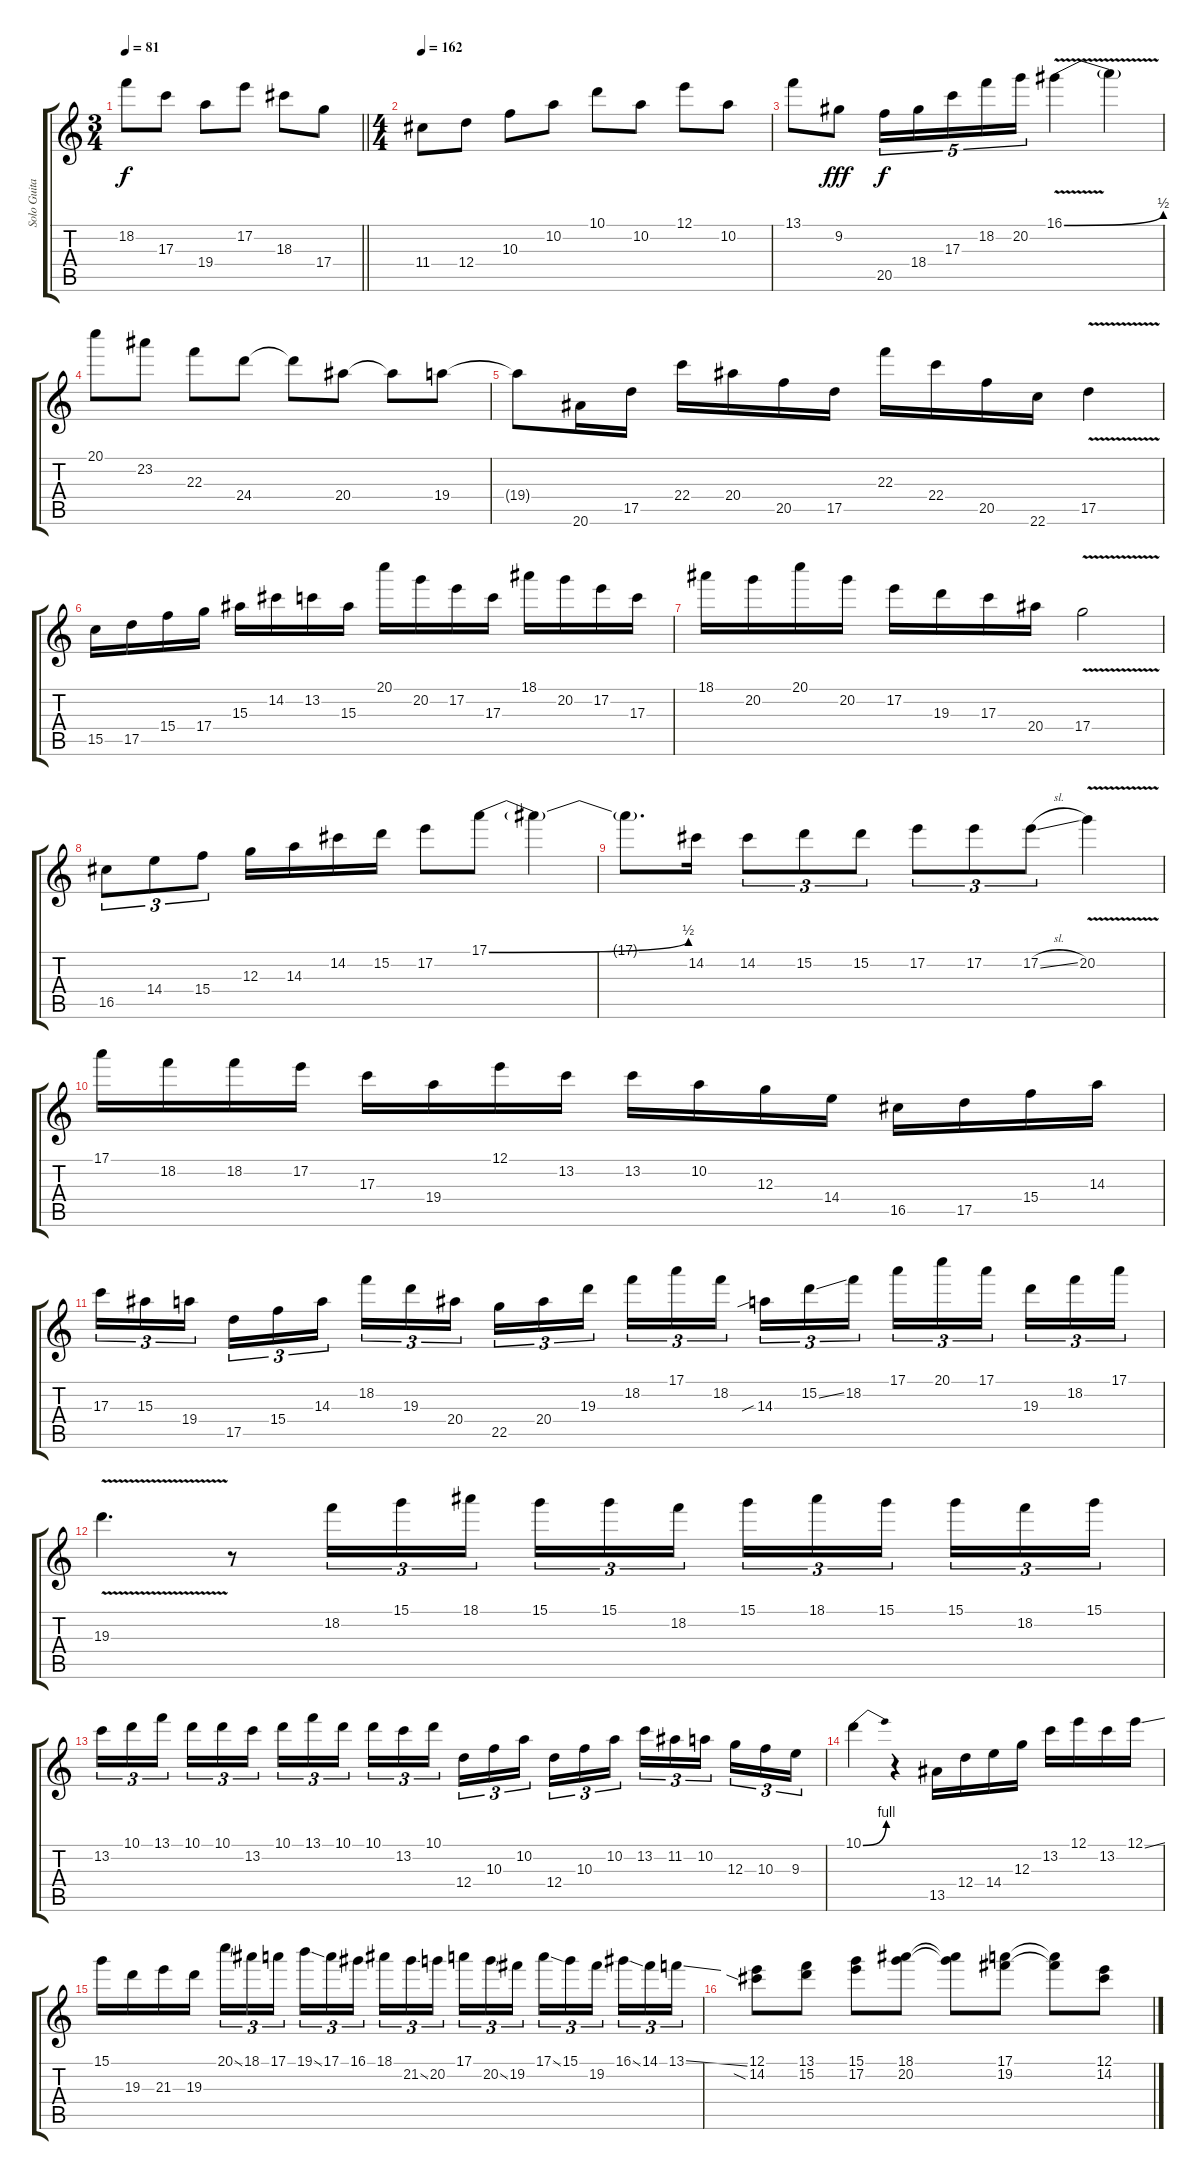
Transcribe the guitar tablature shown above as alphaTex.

\track ("Solo Guitar 1" "Solo Guita") {instrument distortionguitar}
\staff {score tabs}
\tuning (E4 B3 G3 D3 A2 D2) {hide}
\ts (3 4)
\tempo 81
\clef g2
\barLineRight lightlight
\ks c
18.2.8{dy f} 17.3.8 19.4.8 17.2.8 18.3.8 17.4.8 |
\ts (4 4)
\tempo 162
11.4.8 12.4.8 10.3.8 10.2.8 10.1.8 10.2.8 12.1.8 10.2.8 |
13.1.8 9.2.8{dy fff} 20.5.16{tu (5 4) dy f} 18.4.16{tu (5 4)} 17.3.16{tu (5 4)} 18.2.16{tu (5 4)} 20.2.16{tu (5 4)} 16.1{be (bend 0 0 60 2) v}.4 16.1{t}.4 |
20.1.8 23.2.8 22.3.8 24.4.8 24.4{t}.8 20.4.8 20.4{t}.8 19.4.8 |
19.4{t}.8 20.6.16 17.5.16 22.4.16 20.4.16 20.5.16 17.5.16 22.3.16 22.4.16 20.5.16 22.6.16 17.5{v}.4 |
15.5.16 17.5.16 15.4.16 17.4.16 15.3.16 14.2.16 13.2.16 15.3.16 20.1.16 20.2.16 17.2.16 17.3.16 18.1.16 20.2.16 17.2.16 17.3.16 |
18.1.16 20.2.16 20.1.16 20.2.16 17.2.16 19.3.16 17.3.16 20.4.16 17.4{v}.2 |
16.5.8{tu (3 2)} 14.4.8{tu (3 2)} 15.4.8{tu (3 2)} 12.3.16 14.3.16 14.2.16 15.2.16 17.2.8 17.1{be (bend 0 0 60 2)}.8 17.1{t}.4 |
17.1{t}.8{d} 14.2.16 14.2.8{tu (3 2)} 15.2.8{tu (3 2)} 15.2.8{tu (3 2)} 17.2.8{tu (3 2)} 17.2.8{tu (3 2)} 17.2{sl}.8{tu (3 2)} 20.2{v}.4 |
17.1.16 18.2.16 18.2.16 17.2.16 17.3.16 19.4.16 12.1.16 13.2.16 13.2.16 10.2.16 12.3.16 14.4.16 16.5.16 17.5.16 15.4.16 14.3.16 |
17.3.16{tu (3 2)} 15.3.16{tu (3 2)} 19.4.16{tu (3 2) beam splitsecondary} 17.5.16{tu (3 2)} 15.4.16{tu (3 2)} 14.3.16{tu (3 2)} 18.2.16{tu (3 2)} 19.3.16{tu (3 2)} 20.4.16{tu (3 2) beam splitsecondary} 22.5.16{tu (3 2)} 20.4.16{tu (3 2)} 19.3.16{tu (3 2)} 18.2.16{tu (3 2)} 17.1.16{tu (3 2)} 18.2.16{tu (3 2) beam splitsecondary} 14.3{sib}.16{tu (3 2)} 15.2{ss}.16{tu (3 2)} 18.2.16{tu (3 2)} 17.1.16{tu (3 2)} 20.1.16{tu (3 2)} 17.1.16{tu (3 2) beam splitsecondary} 19.3.16{tu (3 2)} 18.2.16{tu (3 2)} 17.1.16{tu (3 2)} |
19.3{v}.4{d} r.8 18.2.16{tu (3 2)} 15.1.16{tu (3 2)} 18.1.16{tu (3 2) beam splitsecondary} 15.1.16{tu (3 2)} 15.1.16{tu (3 2)} 18.2.16{tu (3 2)} 15.1.16{tu (3 2)} 18.1.16{tu (3 2)} 15.1.16{tu (3 2) beam splitsecondary} 15.1.16{tu (3 2)} 18.2.16{tu (3 2)} 15.1.16{tu (3 2)} |
13.2.16{tu (3 2)} 10.1.16{tu (3 2)} 13.1.16{tu (3 2) beam splitsecondary} 10.1.16{tu (3 2)} 10.1.16{tu (3 2)} 13.2.16{tu (3 2)} 10.1.16{tu (3 2)} 13.1.16{tu (3 2)} 10.1.16{tu (3 2) beam splitsecondary} 10.1.16{tu (3 2)} 13.2.16{tu (3 2)} 10.1.16{tu (3 2)} 12.4.16{tu (3 2)} 10.3.16{tu (3 2)} 10.2.16{tu (3 2) beam splitsecondary} 12.4.16{tu (3 2)} 10.3.16{tu (3 2)} 10.2.16{tu (3 2)} 13.2.16{tu (3 2)} 11.2.16{tu (3 2)} 10.2.16{tu (3 2) beam splitsecondary} 12.3.16{tu (3 2)} 10.3.16{tu (3 2)} 9.3.16{tu (3 2)} |
10.1{be (bend 0 0 60 4)}.4 r.4 13.5.16 12.4.16 14.4.16 12.3.16 13.2.16 12.1.16 13.2.16 12.1{ss}.16 |
15.1.16 19.3.16 21.3.16 19.3.16 20.1{ss}.16{tu (3 2)} 18.1.16{tu (3 2)} 17.1.16{tu (3 2) beam splitsecondary} 19.1{ss}.16{tu (3 2)} 17.1.16{tu (3 2)} 16.1.16{tu (3 2)} 18.1.16{tu (3 2)} 21.2{ss}.16{tu (3 2)} 20.2.16{tu (3 2) beam splitsecondary} 17.1.16{tu (3 2)} 20.2{ss}.16{tu (3 2)} 19.2.16{tu (3 2)} 17.1{ss}.16{tu (3 2)} 15.1.16{tu (3 2)} 19.2.16{tu (3 2) beam splitsecondary} 16.1{ss}.16{tu (3 2)} 14.1.16{tu (3 2)} 13.1{ss}.16{tu (3 2)} |
(12.1 14.2{sia}).8 (13.1 15.2).8 (15.1 17.2).8 (18.1 20.2).8 (18.1{t} 20.2{t}).8 (17.1 19.2).8 (17.1{t} 19.2{t}).8 (12.1 14.2).8
